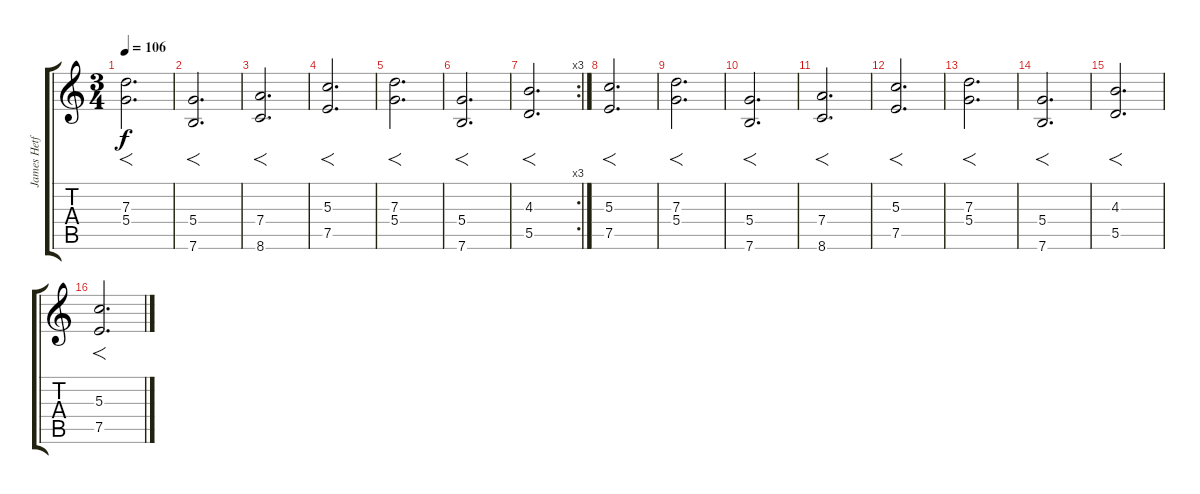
\track ("James Hetfield Rythm" "James Hetf") {instrument distortionguitar}
\staff {score tabs}
\tuning (E4 B3 G3 D3 A2 E2) {hide}
\ts (3 4)
\tempo 106
\clef g2
\ks c
(7.3 5.4).2{f d dy f} |
(5.4 7.6).2{f d} |
(7.4 8.6).2{f d} |
(5.3 7.5).2{f d} |
(7.3 5.4).2{f d} |
(5.4 7.6).2{f d} |
\rc 3
(4.3 5.5).2{f d} |
(5.3 7.5).2{f d} |
(7.3 5.4).2{f d} |
(5.4 7.6).2{f d} |
(7.4 8.6).2{f d} |
(5.3 7.5).2{f d} |
(7.3 5.4).2{f d} |
(5.4 7.6).2{f d} |
(4.3 5.5).2{f d} |
(5.3 7.5).2{f d}
